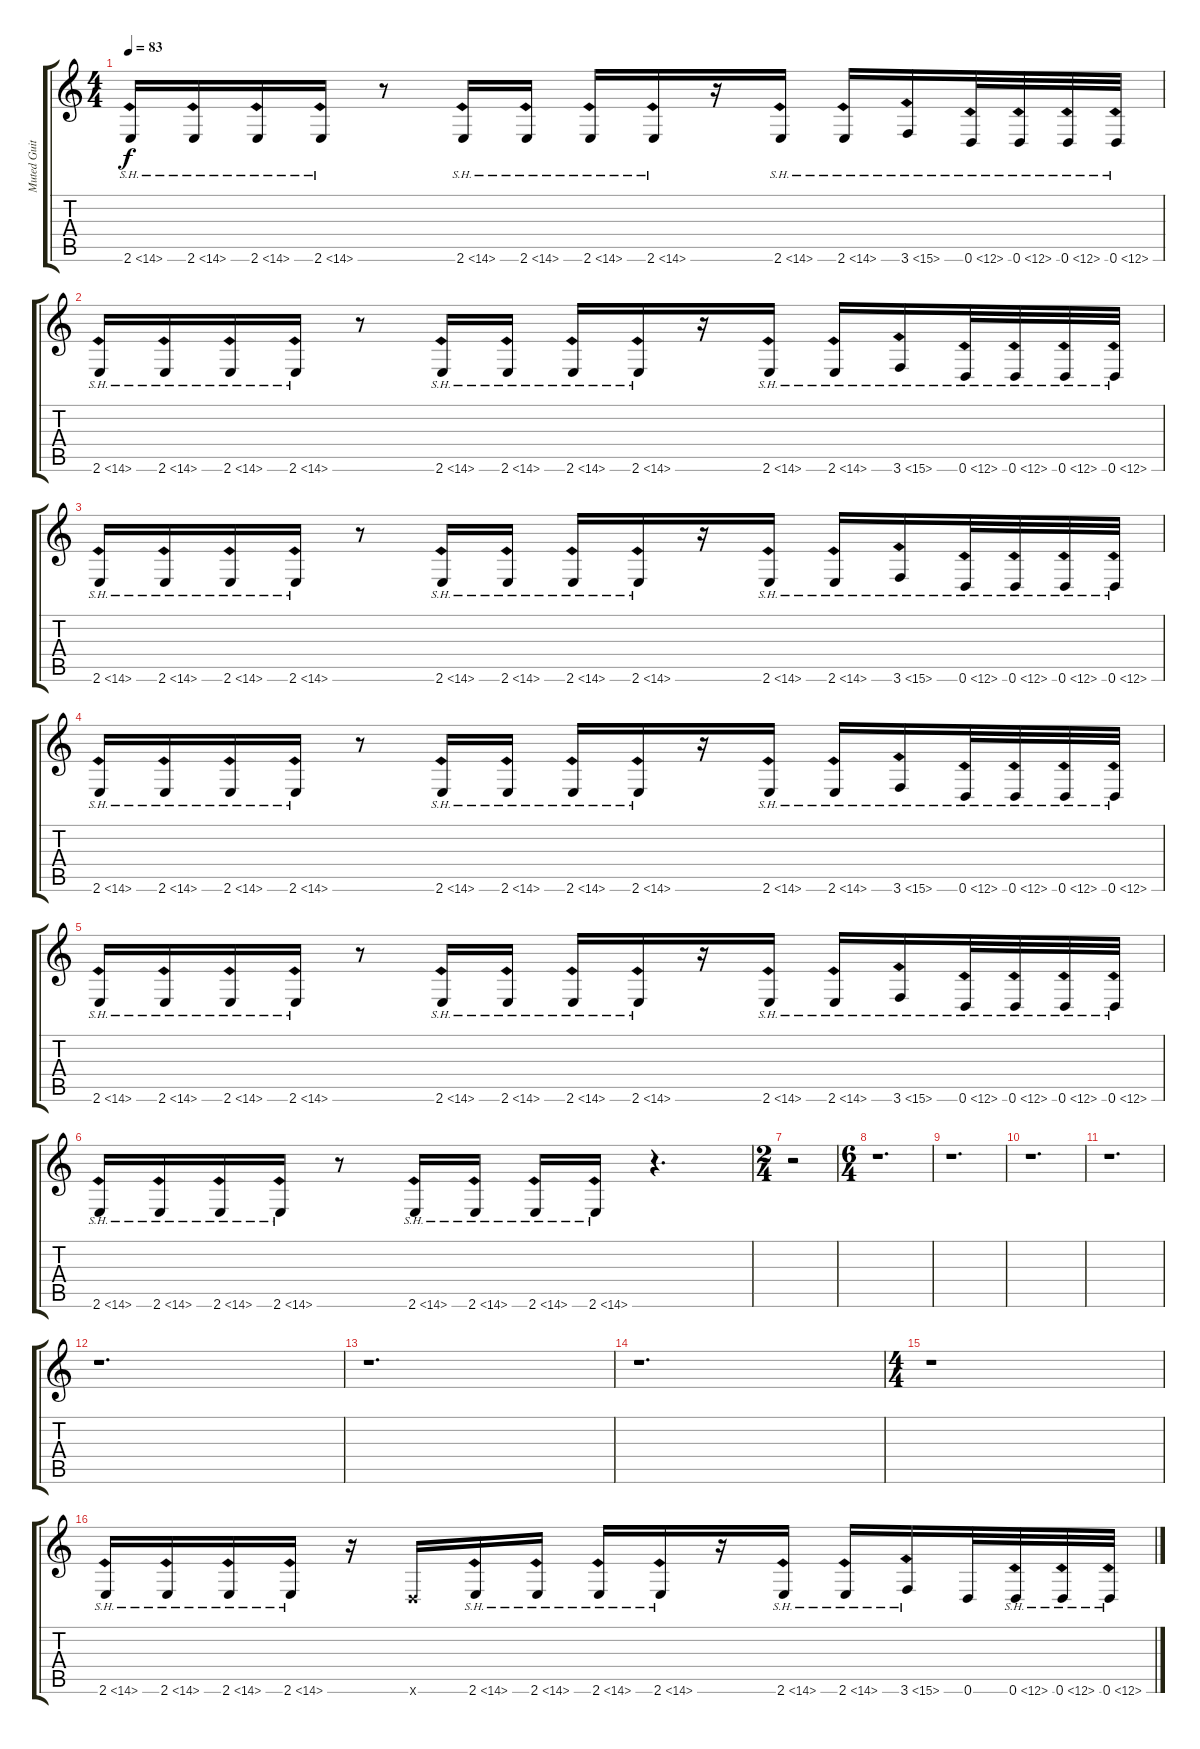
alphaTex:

\track ("Muted Guitar" "Muted Guit") {instrument electricguitarmuted}
\staff {score tabs}
\tuning (E4 B3 G3 D3 A2 D2) {hide}
\ts (4 4)
\tempo 83
\clef g2
\ks c
2.6{sh 12}.16{dy f} 2.6{sh 12}.16 2.6{sh 12}.16 2.6{sh 12}.16 r.8 2.6{sh 12}.16 2.6{sh 12}.16 2.6{sh 12}.16 2.6{sh 12}.16 r.16 2.6{sh 12}.16 2.6{sh 12}.16 3.6{sh 12}.16 0.6{sh 12}.32 0.6{sh 12}.32 0.6{sh 12}.32 0.6{sh 12}.32 |
2.6{sh 12}.16 2.6{sh 12}.16 2.6{sh 12}.16 2.6{sh 12}.16 r.8 2.6{sh 12}.16 2.6{sh 12}.16 2.6{sh 12}.16 2.6{sh 12}.16 r.16 2.6{sh 12}.16 2.6{sh 12}.16 3.6{sh 12}.16 0.6{sh 12}.32 0.6{sh 12}.32 0.6{sh 12}.32 0.6{sh 12}.32 |
2.6{sh 12}.16 2.6{sh 12}.16 2.6{sh 12}.16 2.6{sh 12}.16 r.8 2.6{sh 12}.16 2.6{sh 12}.16 2.6{sh 12}.16 2.6{sh 12}.16 r.16 2.6{sh 12}.16 2.6{sh 12}.16 3.6{sh 12}.16 0.6{sh 12}.32 0.6{sh 12}.32 0.6{sh 12}.32 0.6{sh 12}.32 |
2.6{sh 12}.16 2.6{sh 12}.16 2.6{sh 12}.16 2.6{sh 12}.16 r.8 2.6{sh 12}.16 2.6{sh 12}.16 2.6{sh 12}.16 2.6{sh 12}.16 r.16 2.6{sh 12}.16 2.6{sh 12}.16 3.6{sh 12}.16 0.6{sh 12}.32 0.6{sh 12}.32 0.6{sh 12}.32 0.6{sh 12}.32 |
2.6{sh 12}.16 2.6{sh 12}.16 2.6{sh 12}.16 2.6{sh 12}.16 r.8 2.6{sh 12}.16 2.6{sh 12}.16 2.6{sh 12}.16 2.6{sh 12}.16 r.16 2.6{sh 12}.16 2.6{sh 12}.16 3.6{sh 12}.16 0.6{sh 12}.32 0.6{sh 12}.32 0.6{sh 12}.32 0.6{sh 12}.32 |
2.6{sh 12}.16 2.6{sh 12}.16 2.6{sh 12}.16 2.6{sh 12}.16 r.8 2.6{sh 12}.16 2.6{sh 12}.16 2.6{sh 12}.16 2.6{sh 12}.16 r.4{d} |
\ts (2 4)
r.2 |
\ts (6 4)
r.1{d} |
r.1{d} |
r.1{d} |
r.1{d} |
r.1{d} |
r.1{d} |
r.1{d} |
\ts (4 4)
r.1 |
2.6{sh 12}.16{volume 14 instrument electricguitarmuted} 2.6{sh 12}.16 2.6{sh 12}.16 2.6{sh 12}.16 r.16 0.6{x}.16 2.6{sh 12}.16 2.6{sh 12}.16 2.6{sh 12}.16 2.6{sh 12}.16 r.16 2.6{sh 12}.16 2.6{sh 12}.16 3.6{sh 12}.16 0.6.32 0.6{sh 12}.32 0.6{sh 12}.32 0.6{sh 12}.32
